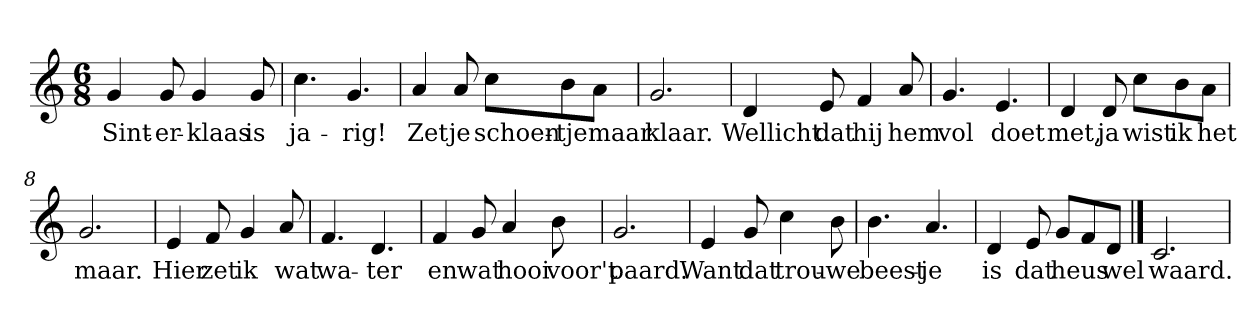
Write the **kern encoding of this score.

**kern	**text
*part1	*part1
*staff1	*staff1
*clefG2	*
*k[]	*
*C:	*
*M6/8	*
=1	=1
!	!LO:LY:b
4g	Sint-
!	!LO:LY:b
8g	-er-
!	!LO:LY:b
4g	-klaas
!	!LO:LY:b
8g	is
=2	=2
!	!LO:LY:b
4.cc	ja-
!	!LO:LY:b
4.g	-rig!
=3	=3
!	!LO:LY:b
4a	Zet
!	!LO:LY:b
8a	je
!	!LO:LY:b
8ccL	schoen-
!	!LO:LY:b
8b	-tje
!	!LO:LY:b
8aJ	maar
=4	=4
!	!LO:LY:b
2.g	klaar.
!!LO:LB:g=z
=5	=5
!	!LO:LY:b
4d	Wellicht
!	!LO:LY:b
8e	dat
!	!LO:LY:b
4f	hij
!	!LO:LY:b
8a	hem
=6	=6
!	!LO:LY:b
4.g	vol
!	!LO:LY:b
4.e	doet
=7	=7
!	!LO:LY:b
4d	met,
!	!LO:LY:b
8d	ja
!	!LO:LY:b
8ccL	wist
!	!LO:LY:b
8b	ik
!	!LO:LY:b
8aJ	het
=8	=8
!	!LO:LY:b
2.g	maar.
!!LO:LB:g=z
=9	=9
!	!LO:LY:b
4e	Hier
!	!LO:LY:b
8f	zet
!	!LO:LY:b
4g	ik
!	!LO:LY:b
8a	wat
=10	=10
!	!LO:LY:b
4.f	wa-
!	!LO:LY:b
4.d	-ter
=11	=11
!	!LO:LY:b
4f	en
!	!LO:LY:b
8g	wat
!	!LO:LY:b
4a	hooi
!	!LO:LY:b
8b	voor't
=12	=12
!	!LO:LY:b
2.g	paard.
!!LO:LB:g=z
=13	=13
!	!LO:LY:b
4e	Want
!	!LO:LY:b
8g	dat
!	!LO:LY:b
4cc	trou-
!	!LO:LY:b
8b	-we
=14	=14
!	!LO:LY:b
4.b	beest-
!	!LO:LY:b
4.a	-je
=15	=15
!	!LO:LY:b
4d	is
!	!LO:LY:b
8e	dat
!	!LO:LY:b
8gL	heus
8f	.
!	!LO:LY:b
8dJ	wel
==16	==16
!	!LO:LY:b
2.c	waard.
=	=
*-	*-
